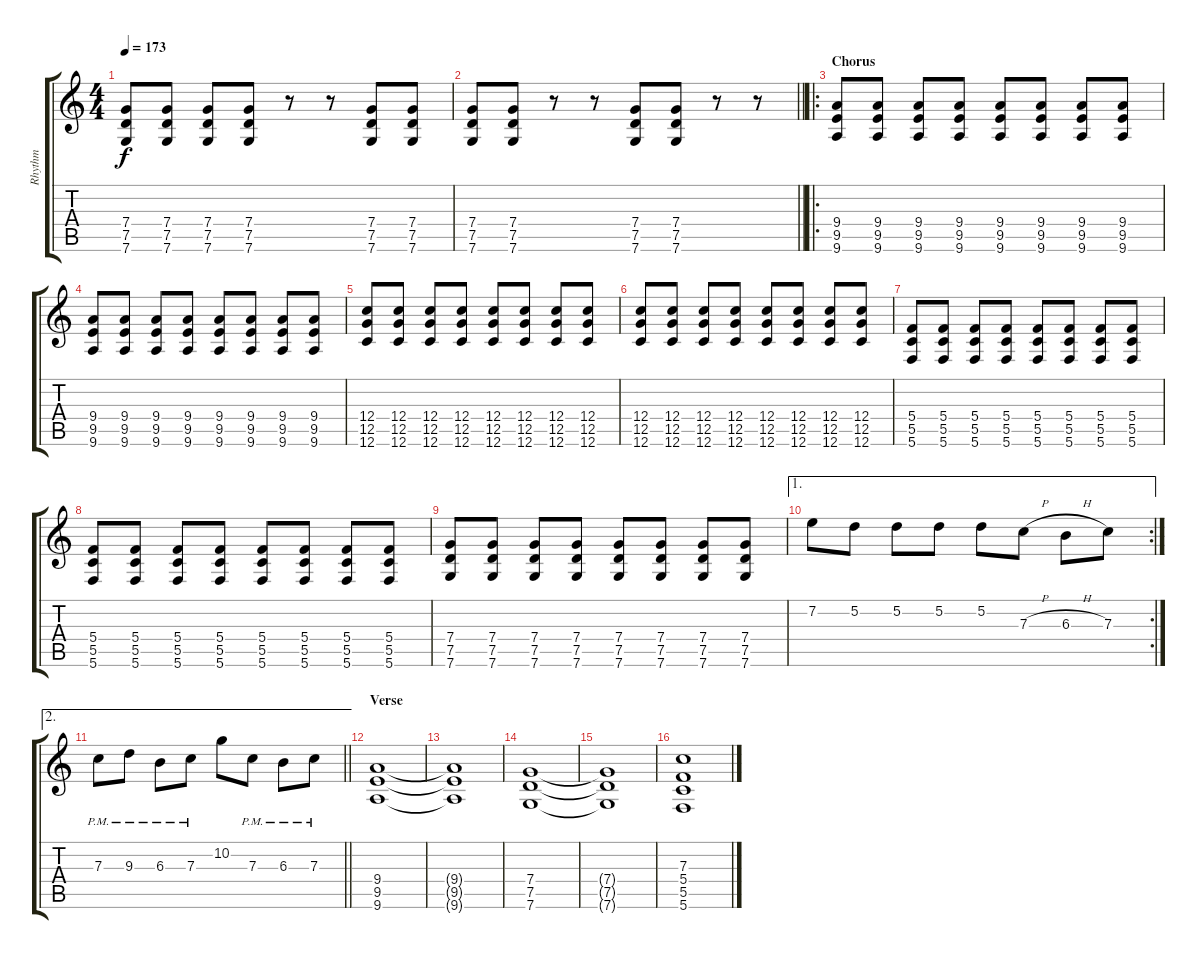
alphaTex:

\track ("Rhythm" "Rhythm") {instrument distortionguitar}
\staff {score tabs}
\tuning (D4 A3 F3 C3 G2 C2) {hide}
\ts (4 4)
\tempo 173
\clef g2
\ks c
(7.4 7.5 7.6).8{dy f} (7.4 7.5 7.6).8 (7.4 7.5 7.6).8 (7.4 7.5 7.6).8 r.8 r.8 (7.4 7.5 7.6).8 (7.4 7.5 7.6).8 |
\barLineRight lightlight
(7.4 7.5 7.6).8 (7.4 7.5 7.6).8 r.8 r.8 (7.4 7.5 7.6).8 (7.4 7.5 7.6).8 r.8 r.8 |
\ro
\section ("" "Chorus")
(9.4 9.5 9.6).8 (9.4 9.5 9.6).8 (9.4 9.5 9.6).8 (9.4 9.5 9.6).8 (9.4 9.5 9.6).8 (9.4 9.5 9.6).8 (9.4 9.5 9.6).8 (9.4 9.5 9.6).8 |
(9.4 9.5 9.6).8 (9.4 9.5 9.6).8 (9.4 9.5 9.6).8 (9.4 9.5 9.6).8 (9.4 9.5 9.6).8 (9.4 9.5 9.6).8 (9.4 9.5 9.6).8 (9.4 9.5 9.6).8 |
(12.4 12.5 12.6).8 (12.4 12.5 12.6).8 (12.4 12.5 12.6).8 (12.4 12.5 12.6).8 (12.4 12.5 12.6).8 (12.4 12.5 12.6).8 (12.4 12.5 12.6).8 (12.4 12.5 12.6).8 |
(12.4 12.5 12.6).8 (12.4 12.5 12.6).8 (12.4 12.5 12.6).8 (12.4 12.5 12.6).8 (12.4 12.5 12.6).8 (12.4 12.5 12.6).8 (12.4 12.5 12.6).8 (12.4 12.5 12.6).8 |
(5.4 5.5 5.6).8 (5.4 5.5 5.6).8 (5.4 5.5 5.6).8 (5.4 5.5 5.6).8 (5.4 5.5 5.6).8 (5.4 5.5 5.6).8 (5.4 5.5 5.6).8 (5.4 5.5 5.6).8 |
(5.4 5.5 5.6).8 (5.4 5.5 5.6).8 (5.4 5.5 5.6).8 (5.4 5.5 5.6).8 (5.4 5.5 5.6).8 (5.4 5.5 5.6).8 (5.4 5.5 5.6).8 (5.4 5.5 5.6).8 |
(7.4 7.5 7.6).8 (7.4 7.5 7.6).8 (7.4 7.5 7.6).8 (7.4 7.5 7.6).8 (7.4 7.5 7.6).8 (7.4 7.5 7.6).8 (7.4 7.5 7.6).8 (7.4 7.5 7.6).8 |
\ae 1
\rc 2
7.2.8 5.2.8 5.2.8 5.2.8 5.2.8 7.3{h}.8 6.3{h}.8 7.3.8 |
\ae 2
\barLineRight lightlight
7.3{pm}.8 9.3{pm}.8 6.3{pm}.8 7.3{pm}.8 10.2.8 7.3{pm}.8 6.3{pm}.8 7.3{pm}.8 |
\section ("" "Verse")
(9.4 9.5 9.6).1 |
(9.4{t} 9.5{t} 9.6{t}).1 |
(7.4 7.5 7.6).1 |
(7.4{t} 7.5{t} 7.6{t}).1 |
(7.3 5.4 5.5 5.6).1
